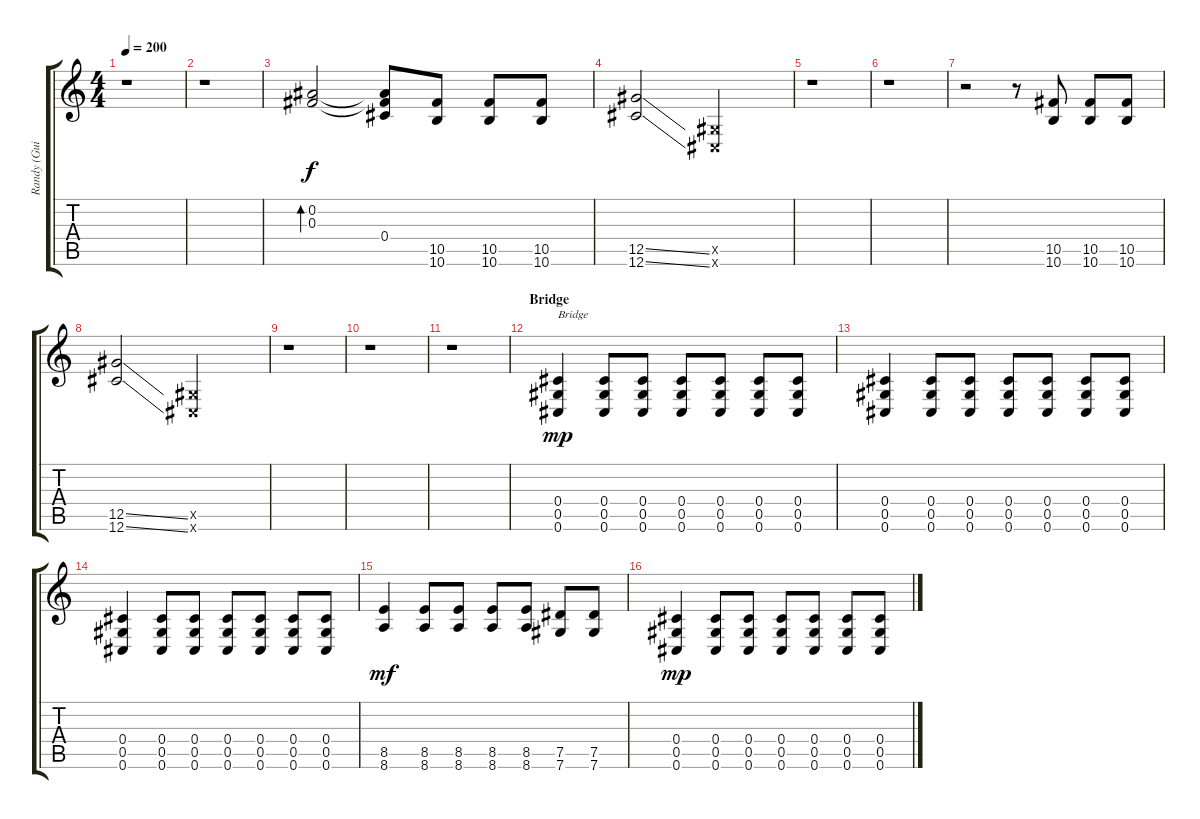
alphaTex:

\track ("Randy (Guitar + Lyrics)" "Randy (Gui") {instrument distortionguitar}
\staff {score tabs}
\tuning (Eb4 Bb3 Gb3 Db3 Ab2 Db2) {hide}
\ts (4 4)
\tempo 200
\clef g2
\ks c
r.1{dy f} |
r.1 |
(0.2 0.3).2{bd 480} (0.2{t} 0.3{t} 0.4).8 (10.5 10.6).8 (10.5 10.6).8 (10.5 10.6).8 |
(12.5{ss} 12.6{ss}).2 (0.5{x} 0.6{x}).2 |
r.1 |
r.1 |
r.2 r.8 (10.5 10.6).8 (10.5 10.6).8 (10.5 10.6).8 |
(12.5{ss} 12.6{ss}).2 (0.5{x} 0.6{x}).2 |
r.1 |
r.1 |
r.1 |
\section ("" "Bridge")
(0.4 0.5 0.6).4{txt "Bridge" dy mp} (0.4 0.5 0.6).8 (0.4 0.5 0.6).8 (0.4 0.5 0.6).8 (0.4 0.5 0.6).8 (0.4 0.5 0.6).8 (0.4 0.5 0.6).8 |
(0.4 0.5 0.6).4 (0.4 0.5 0.6).8 (0.4 0.5 0.6).8 (0.4 0.5 0.6).8 (0.4 0.5 0.6).8 (0.4 0.5 0.6).8 (0.4 0.5 0.6).8 |
(0.4 0.5 0.6).4 (0.4 0.5 0.6).8 (0.4 0.5 0.6).8 (0.4 0.5 0.6).8 (0.4 0.5 0.6).8 (0.4 0.5 0.6).8 (0.4 0.5 0.6).8 |
(8.5 8.6).4{dy mf} (8.5 8.6).8 (8.5 8.6).8 (8.5 8.6).8 (8.5 8.6).8 (7.5 7.6).8 (7.5 7.6).8 |
(0.4 0.5 0.6).4{dy mp} (0.4 0.5 0.6).8 (0.4 0.5 0.6).8 (0.4 0.5 0.6).8 (0.4 0.5 0.6).8 (0.4 0.5 0.6).8 (0.4 0.5 0.6).8
